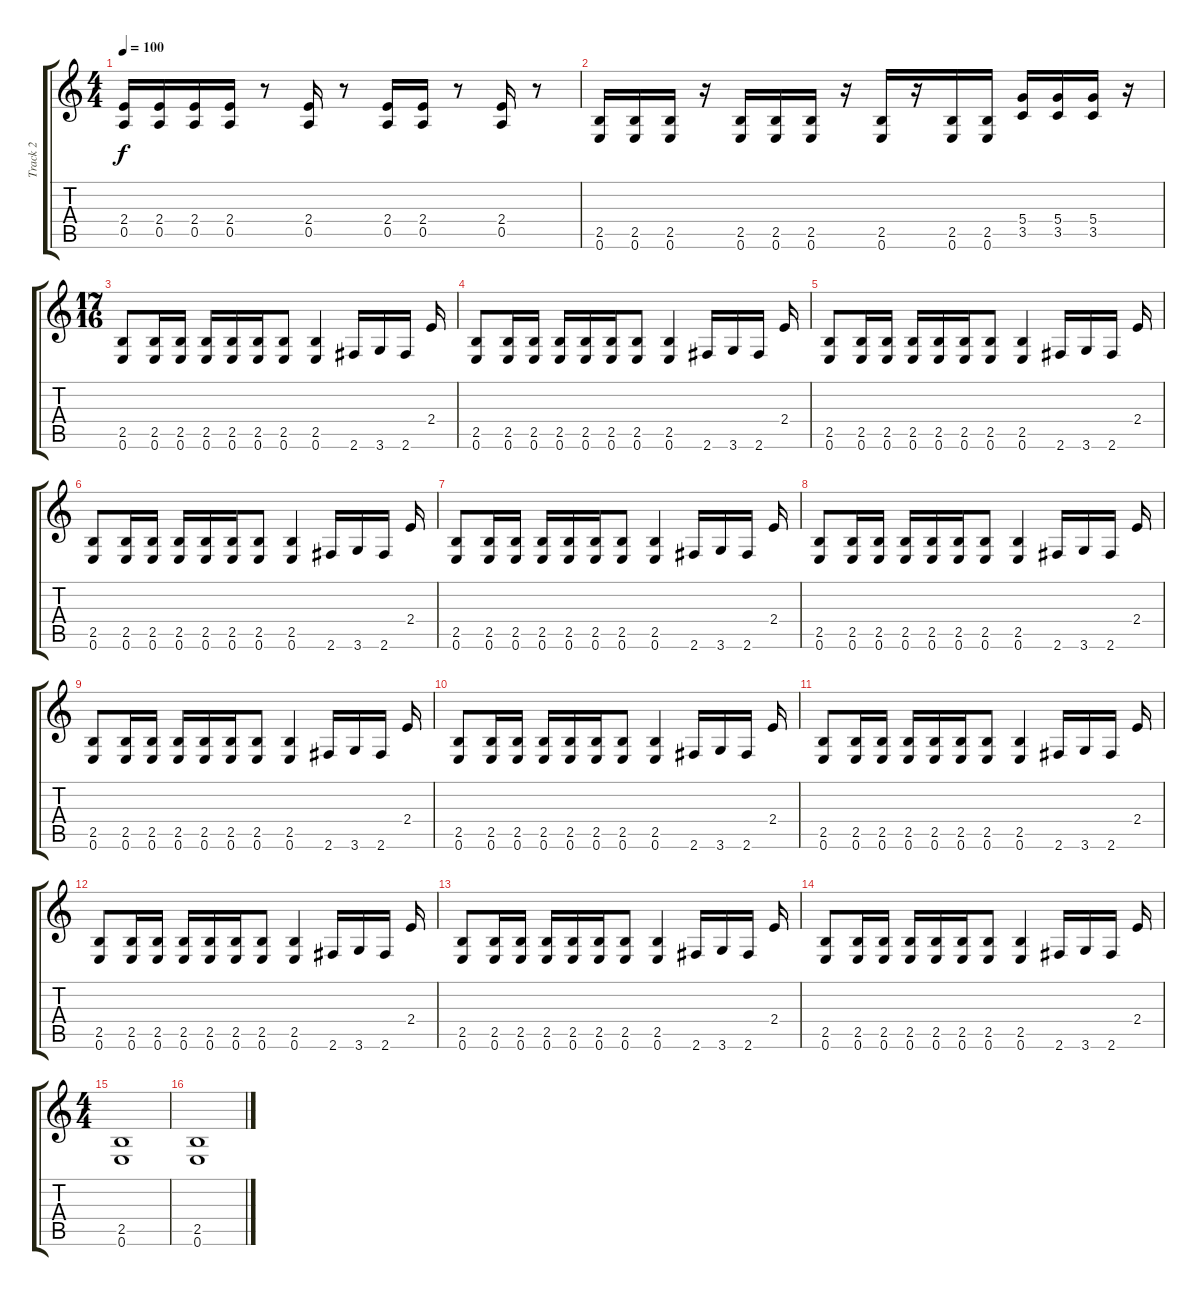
\track ("Track 2" "Track 2") {instrument distortionguitar}
\staff {score tabs}
\tuning (E4 B3 G3 D3 A2 E2) {hide}
\ts (4 4)
\tempo 100
\clef g2
\ks c
(2.4 0.5).16{dy f} (2.4 0.5).16 (2.4 0.5).16 (2.4 0.5).16 r.8 (2.4 0.5).16 r.8 (2.4 0.5).16 (2.4 0.5).16 r.8 (2.4 0.5).16 r.8 |
(2.5 0.6).16 (2.5 0.6).16 (2.5 0.6).16 r.16 (2.5 0.6).16 (2.5 0.6).16 (2.5 0.6).16 r.16 (2.5 0.6).16 r.16 (2.5 0.6).16 (2.5 0.6).16 (5.4 3.5).16 (5.4 3.5).16 (5.4 3.5).16 r.16 |
\ts (17 16)
(2.5 0.6).8 (2.5 0.6).16 (2.5 0.6).16 (2.5 0.6).16 (2.5 0.6).16 (2.5 0.6).16 (2.5 0.6).8 (2.5 0.6).4 2.6.16 3.6.16 2.6.16 2.4.16 |
(2.5 0.6).8 (2.5 0.6).16 (2.5 0.6).16 (2.5 0.6).16 (2.5 0.6).16 (2.5 0.6).16 (2.5 0.6).8 (2.5 0.6).4 2.6.16 3.6.16 2.6.16 2.4.16 |
(2.5 0.6).8 (2.5 0.6).16 (2.5 0.6).16 (2.5 0.6).16 (2.5 0.6).16 (2.5 0.6).16 (2.5 0.6).8 (2.5 0.6).4 2.6.16 3.6.16 2.6.16 2.4.16 |
(2.5 0.6).8 (2.5 0.6).16 (2.5 0.6).16 (2.5 0.6).16 (2.5 0.6).16 (2.5 0.6).16 (2.5 0.6).8 (2.5 0.6).4 2.6.16 3.6.16 2.6.16 2.4.16 |
(2.5 0.6).8 (2.5 0.6).16 (2.5 0.6).16 (2.5 0.6).16 (2.5 0.6).16 (2.5 0.6).16 (2.5 0.6).8 (2.5 0.6).4 2.6.16 3.6.16 2.6.16 2.4.16 |
(2.5 0.6).8 (2.5 0.6).16 (2.5 0.6).16 (2.5 0.6).16 (2.5 0.6).16 (2.5 0.6).16 (2.5 0.6).8 (2.5 0.6).4 2.6.16 3.6.16 2.6.16 2.4.16 |
(2.5 0.6).8 (2.5 0.6).16 (2.5 0.6).16 (2.5 0.6).16 (2.5 0.6).16 (2.5 0.6).16 (2.5 0.6).8 (2.5 0.6).4 2.6.16 3.6.16 2.6.16 2.4.16 |
(2.5 0.6).8 (2.5 0.6).16 (2.5 0.6).16 (2.5 0.6).16 (2.5 0.6).16 (2.5 0.6).16 (2.5 0.6).8 (2.5 0.6).4 2.6.16 3.6.16 2.6.16 2.4.16 |
(2.5 0.6).8 (2.5 0.6).16 (2.5 0.6).16 (2.5 0.6).16 (2.5 0.6).16 (2.5 0.6).16 (2.5 0.6).8 (2.5 0.6).4 2.6.16 3.6.16 2.6.16 2.4.16 |
(2.5 0.6).8 (2.5 0.6).16 (2.5 0.6).16 (2.5 0.6).16 (2.5 0.6).16 (2.5 0.6).16 (2.5 0.6).8 (2.5 0.6).4 2.6.16 3.6.16 2.6.16 2.4.16 |
(2.5 0.6).8 (2.5 0.6).16 (2.5 0.6).16 (2.5 0.6).16 (2.5 0.6).16 (2.5 0.6).16 (2.5 0.6).8 (2.5 0.6).4 2.6.16 3.6.16 2.6.16 2.4.16 |
(2.5 0.6).8 (2.5 0.6).16 (2.5 0.6).16 (2.5 0.6).16 (2.5 0.6).16 (2.5 0.6).16 (2.5 0.6).8 (2.5 0.6).4 2.6.16 3.6.16 2.6.16 2.4.16 |
\ts (4 4)
(2.5 0.6).1 |
(2.5 0.6).1
